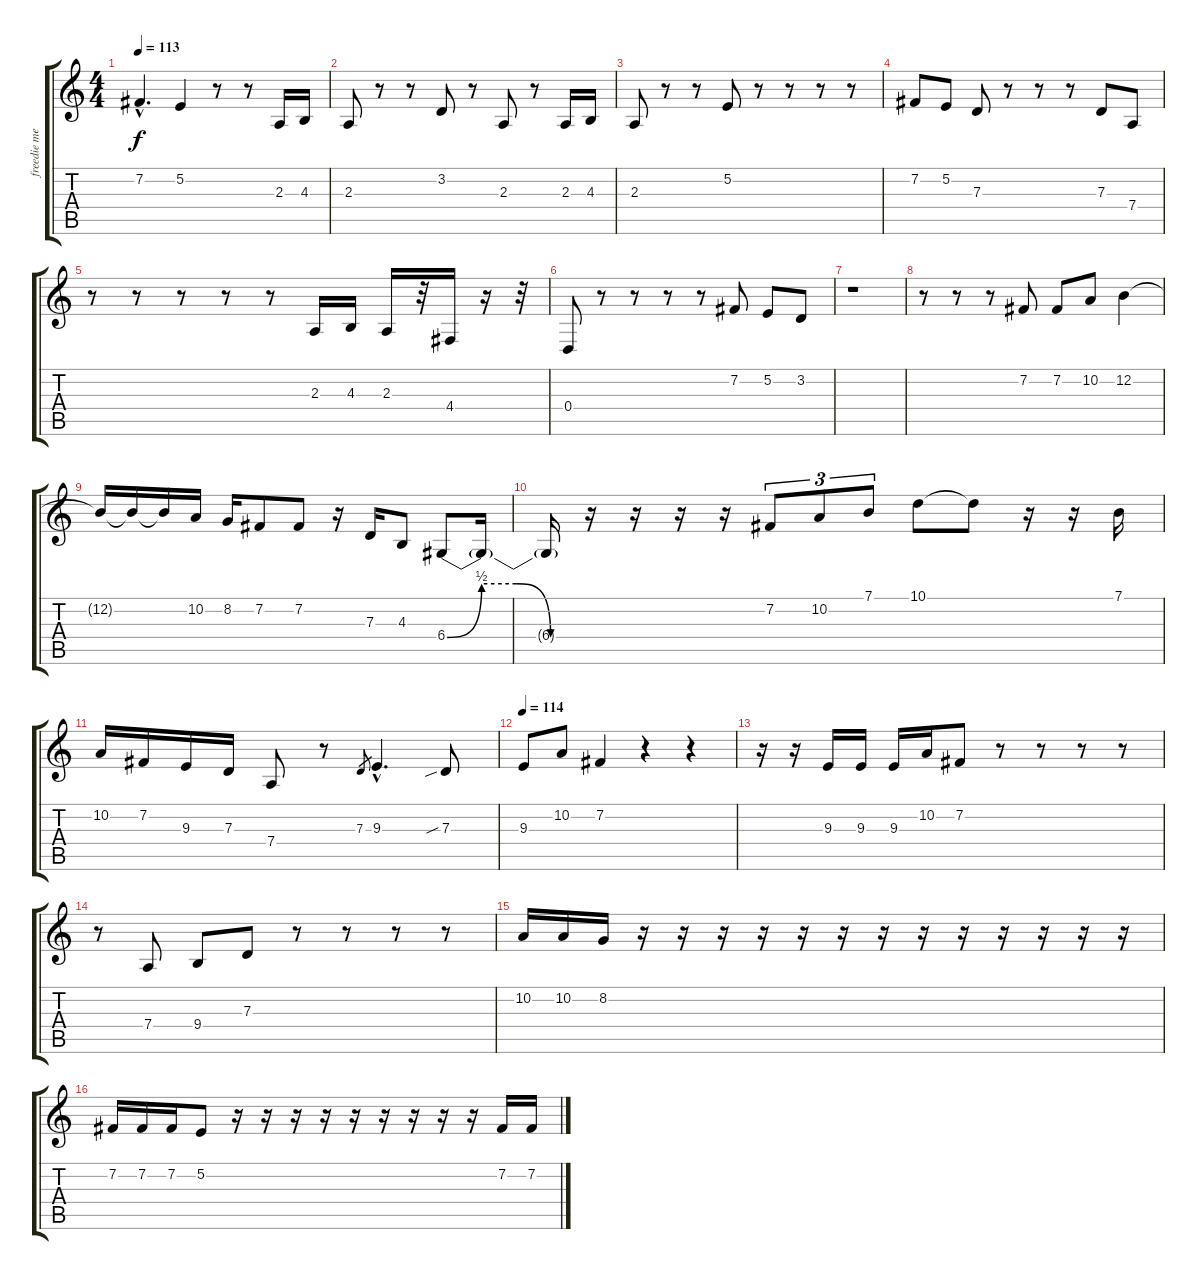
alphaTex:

\track ("freedie mercury" "freedie me") {instrument lead1square}
\staff {score tabs}
\tuning (E4 B3 G3 D3 A2 E2) {hide}
\ts (4 4)
\tempo 113
\clef g2
\ks c
7.2{hac}.4{d dy f} 5.2.4 r.8 r.8 2.3.16 4.3.16 |
2.3.8 r.8 r.8 3.2.8 r.8 2.3.8 r.8 2.3.16 4.3.16 |
2.3.8 r.8 r.8 5.2.8 r.8 r.8 r.8 r.8 |
7.2.8{volume 9} 5.2.8 7.3.8 r.8 r.8 r.8 7.3.8 7.4.8 |
r.8 r.8 r.8 r.8 r.8 2.3.16 4.3.16 2.3.16 r.32 4.4.16 r.16 r.32 |
0.4.8 r.8 r.8 r.8 r.8 7.2.8 5.2.8 3.2.8 |
r.1 |
r.8{volume 11} r.8 r.8 7.2.8 7.2.8 10.2.8 12.2.4 |
12.2{t}.16 12.2{t}.16 12.2{t}.16 10.2.16 8.2.16 7.2.8 7.2.8 r.16 7.3.16 4.3.8 6.4{be (custom 0 0 15 2 30 2 45 0 60 0)}.8 6.4{t}.16 |
6.4{t}.16 r.16 r.16 r.16 r.16 7.2.8{tu (3 2)} 10.2.8{tu (3 2)} 7.1.8{tu (3 2)} 10.1.8 10.1{t}.8 r.16 r.16 7.1.16 |
10.2.16 7.2.16 9.3.16 7.3.16 7.4.8 r.8 7.3.8{gr} 9.3{hac}.4{d} 7.3{sib}.8 |
\tempo 114
9.3.8 10.2.8 7.2.4 r.4 r.4 |
r.16 r.16 9.3.16 9.3.16 9.3.16 10.2.16 7.2.8 r.8 r.8 r.8 r.8 |
r.8 7.4.8 9.4.8 7.3.8 r.8 r.8 r.8 r.8 |
10.2.16 10.2.16 8.2.16 r.16 r.16 r.16 r.16 r.16 r.16 r.16 r.16 r.16 r.16 r.16 r.16 r.16 |
7.2.16 7.2.16 7.2.16 5.2.8 r.16 r.16 r.16 r.16 r.16 r.16 r.16 r.16 r.16 7.2.16 7.2.16
